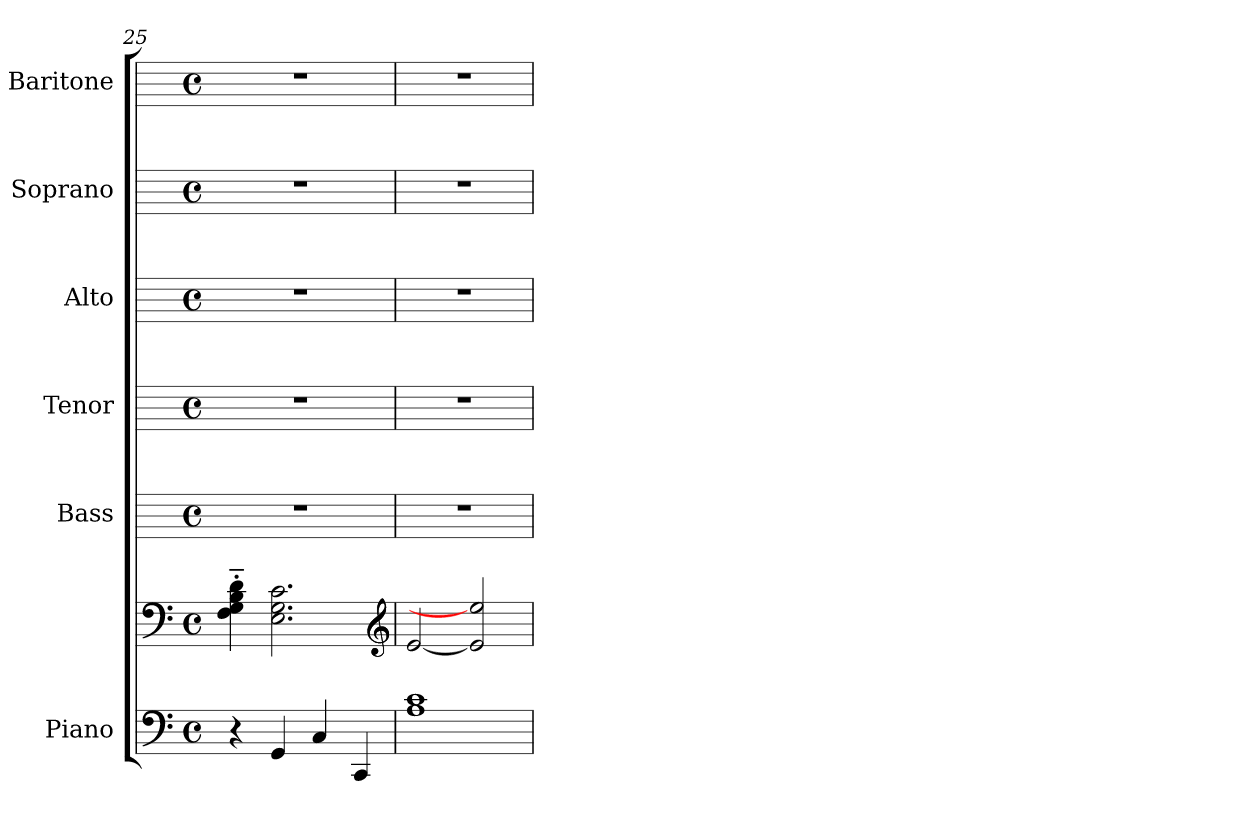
**kern	**kern	**kern	**kern	**kern	**kern	**kern
*part6	*part6	*part5	*part4	*part3	*part2	*part1
*staff7	*staff6	*staff5	*staff4	*staff3	*staff2	*staff1
*I"Piano	*	*I"Bass	*I"Tenor	*I"Alto	*I"Soprano	*I"Baritone
*	*	*I'B	*I'T	*I'A	*I'S	*
*clefF4	*clefF4	*	*	*	*	*
*k[]	*k[]	*	*	*	*	*
*C:	*C:	*	*	*	*	*
*M4/4	*M4/4	*M4/4	*M4/4	*M4/4	*M4/4	*M4/4
*met(c)	*met(c)	*met(c)	*met(c)	*met(c)	*met(c)	*met(c)
=25	=25	=25	=25	=25	=25	=25
*	*^	*	*	*	*	*
4r	4F'~ 4G'~ 4B'~ 4d'~	2ryy	1r	1r	1r	1r	1r
4GG	2.E 2.G 2.c	.	.	.	.	.	.
4C	.	2ryy	.	.	.	.	.
4CC	.	.	.	.	.	.	.
*	*clefG2	*	*	*	*	*	*
=26	=26	=26	=26	=26	=26	=26	=26
1A 1c	[2e	2ryy	1r	1r	1r	1r	1r
.	2e] 2ee]	2ryy	.	.	.	.	.
*	*v	*v	*	*	*	*	*
=	=	=	=	=	=	=
*-	*-	*-	*-	*-	*-	*-
